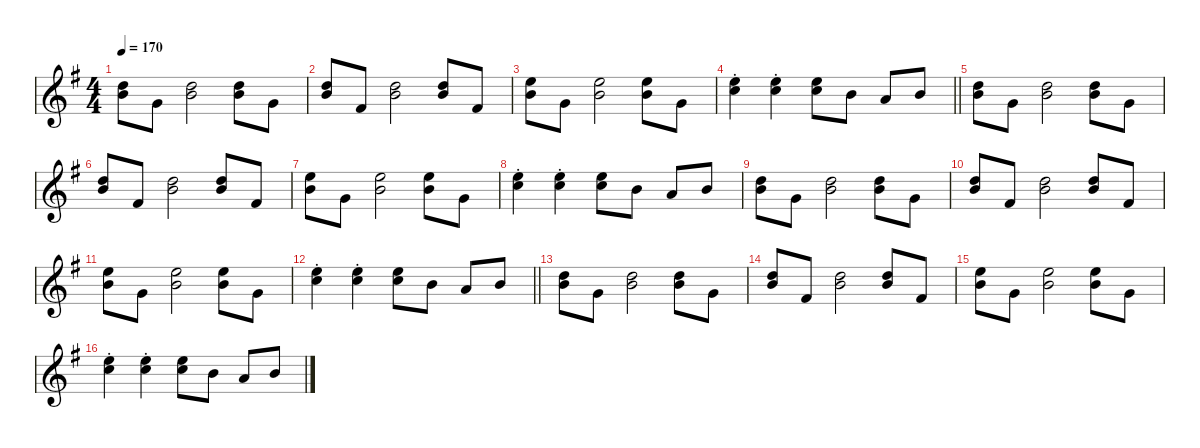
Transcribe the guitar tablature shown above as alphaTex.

\defaultSystemsLayout 4
\hideDynamics
\bracketExtendMode groupsimilarinstruments
\singleTrackTrackNamePolicy hidden
\multiTrackTrackNamePolicy hidden
\firstSystemTrackNameMode fullname
\firstSystemTrackNameOrientation horizontal
\otherSystemsTrackNameOrientation horizontal
\track ("Piano (r.h.)" "pno.") {instrument acousticgrandpiano}
\staff {score}
\tuning (E4 B3 G3 D3 A2 E2)
\ts (4 4)
\beaming (8 2 2 2 2)
\tempo 170
\clef g2
\ks g
(10.1{acc forcenatural} 12.2{acc forcenatural}).8{dy f instrument acousticgrandpiano beam Down} 12.3{acc forcenatural}.8{beam Down} (10.1{acc forcenatural} 12.2{acc forcenatural}).2{beam Down} (10.1{acc forcenatural} 12.2{acc forcenatural}).8{beam Down} 12.3{acc forcenatural}.8{beam Down} |
(10.1{acc forcenatural} 12.2{acc forcenatural}).8{beam Up} 11.3{acc #}.8{beam Up} (10.1{acc forcenatural} 12.2{acc forcenatural}).2{beam Down} (10.1{acc forcenatural} 12.2{acc forcenatural}).8{beam Up} 11.3{acc #}.8{beam Up} |
(12.1{acc forcenatural} 12.2{acc forcenatural}).8{beam Down} 12.3{acc forcenatural}.8{beam Down} (12.1{acc forcenatural} 12.2{acc forcenatural}).2{beam Down} (12.1{acc forcenatural} 12.2{acc forcenatural}).8{beam Down} 12.3{acc forcenatural}.8{beam Down} |
\barLineRight lightlight
(12.1{acc forcenatural} 13.2{st acc forcenatural}).4{beam Down} (12.1{acc forcenatural} 13.2{st acc forcenatural}).4{beam Down} (12.1{acc forcenatural} 13.2{acc forcenatural}).8{beam Down} 12.2{acc forcenatural}.8{beam Down} 10.2{acc forcenatural}.8{beam Up} 12.2{acc forcenatural}.8{beam Up} |
(10.1{acc forcenatural} 12.2{acc forcenatural}).8{beam Down} 12.3{acc forcenatural}.8{beam Down} (10.1{acc forcenatural} 12.2{acc forcenatural}).2{beam Down} (10.1{acc forcenatural} 12.2{acc forcenatural}).8{beam Down} 12.3{acc forcenatural}.8{beam Down} |
(10.1{acc forcenatural} 12.2{acc forcenatural}).8{beam Up} 11.3{acc #}.8{beam Up} (10.1{acc forcenatural} 12.2{acc forcenatural}).2{beam Down} (10.1{acc forcenatural} 12.2{acc forcenatural}).8{beam Up} 11.3{acc #}.8{beam Up} |
(12.1{acc forcenatural} 12.2{acc forcenatural}).8{beam Down} 12.3{acc forcenatural}.8{beam Down} (12.1{acc forcenatural} 12.2{acc forcenatural}).2{beam Down} (12.1{acc forcenatural} 12.2{acc forcenatural}).8{beam Down} 12.3{acc forcenatural}.8{beam Down} |
(12.1{acc forcenatural} 13.2{st acc forcenatural}).4{beam Down} (12.1{acc forcenatural} 13.2{st acc forcenatural}).4{beam Down} (12.1{acc forcenatural} 13.2{acc forcenatural}).8{beam Down} 12.2{acc forcenatural}.8{beam Down} 10.2{acc forcenatural}.8{beam Up} 12.2{acc forcenatural}.8{beam Up} |
(10.1{acc forcenatural} 12.2{acc forcenatural}).8{beam Down} 12.3{acc forcenatural}.8{beam Down} (10.1{acc forcenatural} 12.2{acc forcenatural}).2{beam Down} (10.1{acc forcenatural} 12.2{acc forcenatural}).8{beam Down} 12.3{acc forcenatural}.8{beam Down} |
(10.1{acc forcenatural} 12.2{acc forcenatural}).8{beam Up} 11.3{acc #}.8{beam Up} (10.1{acc forcenatural} 12.2{acc forcenatural}).2{beam Down} (10.1{acc forcenatural} 12.2{acc forcenatural}).8{beam Up} 11.3{acc #}.8{beam Up} |
(12.1{acc forcenatural} 12.2{acc forcenatural}).8{beam Down} 12.3{acc forcenatural}.8{beam Down} (12.1{acc forcenatural} 12.2{acc forcenatural}).2{beam Down} (12.1{acc forcenatural} 12.2{acc forcenatural}).8{beam Down} 12.3{acc forcenatural}.8{beam Down} |
\barLineRight lightlight
(12.1{acc forcenatural} 13.2{st acc forcenatural}).4{beam Down} (12.1{acc forcenatural} 13.2{st acc forcenatural}).4{beam Down} (12.1{acc forcenatural} 13.2{acc forcenatural}).8{beam Down} 12.2{acc forcenatural}.8{beam Down} 10.2{acc forcenatural}.8{beam Up} 12.2{acc forcenatural}.8{beam Up} |
(10.1{acc forcenatural} 12.2{acc forcenatural}).8{beam Down} 12.3{acc forcenatural}.8{beam Down} (10.1{acc forcenatural} 12.2{acc forcenatural}).2{beam Down} (10.1{acc forcenatural} 12.2{acc forcenatural}).8{beam Down} 12.3{acc forcenatural}.8{beam Down} |
(10.1{acc forcenatural} 12.2{acc forcenatural}).8{beam Up} 11.3{acc #}.8{beam Up} (10.1{acc forcenatural} 12.2{acc forcenatural}).2{beam Down} (10.1{acc forcenatural} 12.2{acc forcenatural}).8{beam Up} 11.3{acc #}.8{beam Up} |
(12.1{acc forcenatural} 12.2{acc forcenatural}).8{beam Down} 12.3{acc forcenatural}.8{beam Down} (12.1{acc forcenatural} 12.2{acc forcenatural}).2{beam Down} (12.1{acc forcenatural} 12.2{acc forcenatural}).8{beam Down} 12.3{acc forcenatural}.8{beam Down} |
(12.1{acc forcenatural} 13.2{st acc forcenatural}).4{beam Down} (12.1{acc forcenatural} 13.2{st acc forcenatural}).4{beam Down} (12.1{acc forcenatural} 13.2{acc forcenatural}).8{beam Down} 12.2{acc forcenatural}.8{beam Down} 10.2{acc forcenatural}.8{beam Up} 12.2{acc forcenatural}.8{beam Up}
